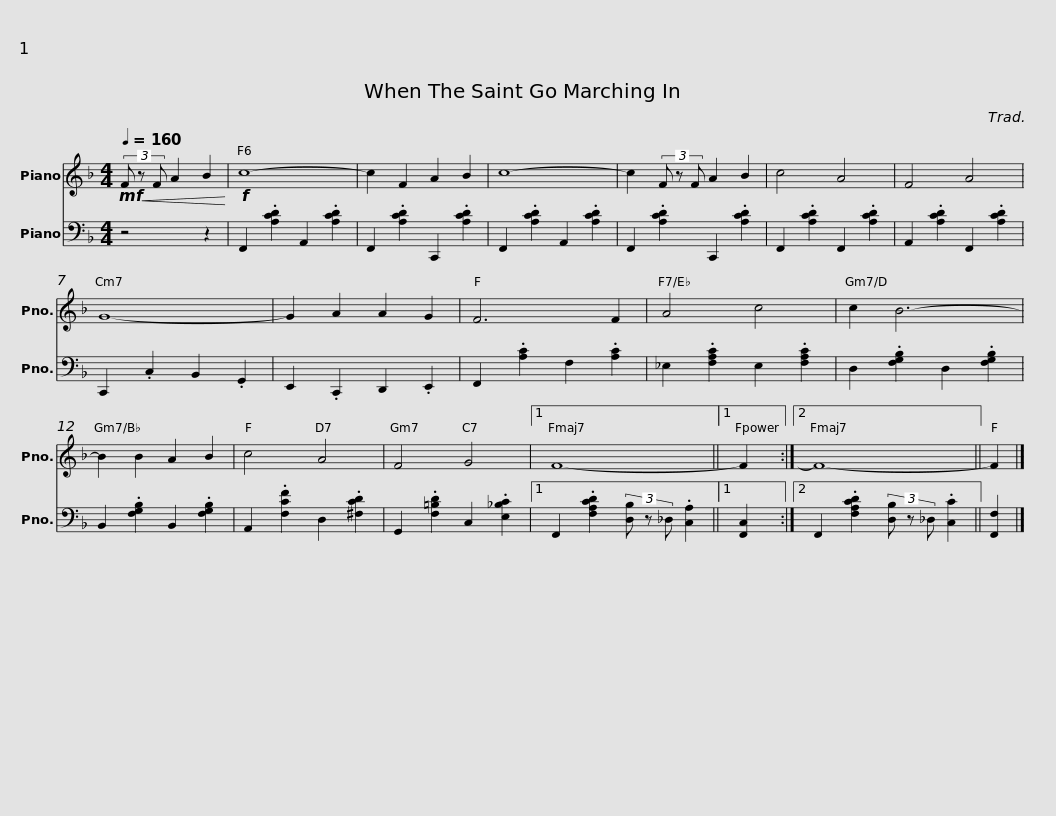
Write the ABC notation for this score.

X:1
%%score 1 2
L:1/8
Q:1/4=160
M:4/4
I:linebreak $
K:F
V:1 treble
V:2 bass
V:1
!mf!!<(! (3F z F A2 B2!<)! |!f! c8- | c2 F2 A2 B2 | c8- | c2 (3F z F A2 B2 | %5
 c4 A4 |$ F4 A4 | G8- | G2 A2 A2 G2 | F6 F2 |$ %10
 A4 c4 | c2 B6- | B2 B2 A2 B2 |$ c4 A4 | F4 G4 |1 %15
 F8- ||1 F2 :|2 F8- || F2 |] %19
V:2
 z4 z2 | F,,2 .[A,CD]2 A,,2 .[A,CD]2 | F,,2 .[A,CD]2 C,,2 .[A,CD]2 | F,,2 .[A,CD]2 A,,2 .[A,CD]2 | F,,2 .[A,CD]2 C,,2 .[A,CD]2 | %5
 F,,2 .[A,CD]2 F,,2 .[A,CD]2 |$ A,,2 .[A,CD]2 F,,2 .[A,CD]2 | C,,2 .C,2 B,,2 .G,,2 | E,,2 .C,,2 D,,2 .E,,2 | F,,2 .[A,C]2 F,2 .[A,C]2 |$ %10
 _E,2 .[F,A,C]2 E,2 .[F,A,C]2 | D,2 .[F,G,B,]2 D,2 .[F,G,B,]2 | B,,2 .[F,G,B,]2 B,,2 .[F,G,B,]2 |$ A,,2 .[F,CF]2 D,2 .[^F,CD]2 | G,,2 .[F,=B,D]2 C,2 .[E,_B,C]2 |1 %15
 F,,2 .[F,A,CD]2 (3[D,B,] z _D, .[C,A,]2 ||1 [F,,C,]2 :|2 F,,2 .[F,A,CD]2 (3[D,B,] z _D, .[C,C]2 || [F,,F,]2 |] %19
